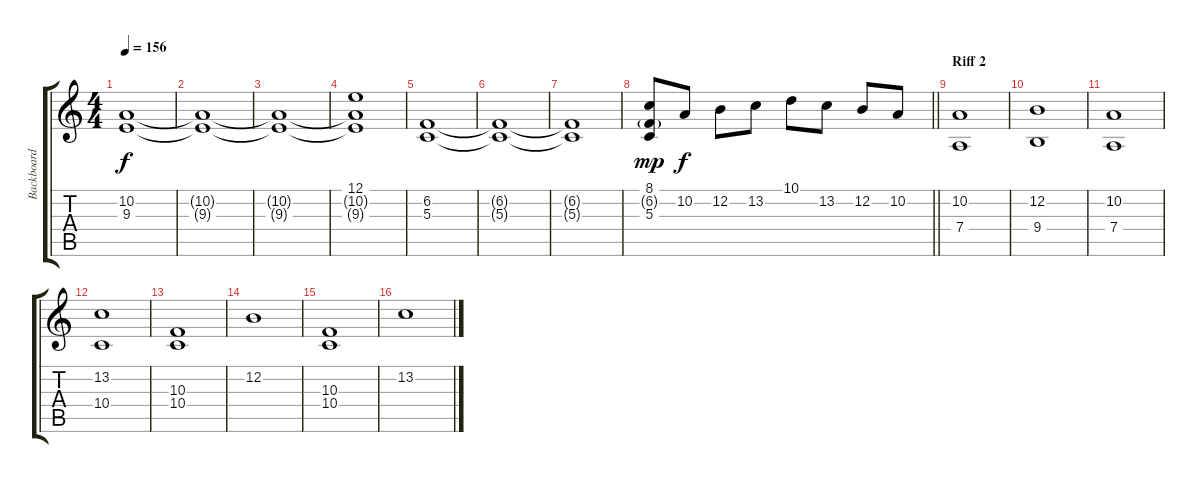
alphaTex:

\track ("Backboard" "Backboard") {instrument stringensemble2}
\staff {score tabs}
\tuning (E4 B3 G3 D3 A2 E2) {hide}
\ts (4 4)
\tempo 156
\clef g2
\ks c
(10.2 9.3).1{dy f} |
(10.2{t} 9.3{t}).1 |
(10.2{t} 9.3{t}).1 |
(12.1 10.2{t} 9.3{t}).1 |
(6.2 5.3).1 |
(6.2{t} 5.3{t}).1 |
(6.2{t} 5.3{t}).1 |
\barLineRight lightlight
(8.1 6.2{g} 5.3).8{dy mp} 10.2.8{dy f} 12.2.8 13.2.8 10.1.8 13.2.8 12.2.8 10.2.8 |
\section ("" "Riff 2")
(10.2 7.4).1 |
(12.2 9.4).1 |
(10.2 7.4).1 |
(13.2 10.4).1 |
(10.3 10.4).1 |
12.2.1 |
(10.3 10.4).1 |
13.2.1
